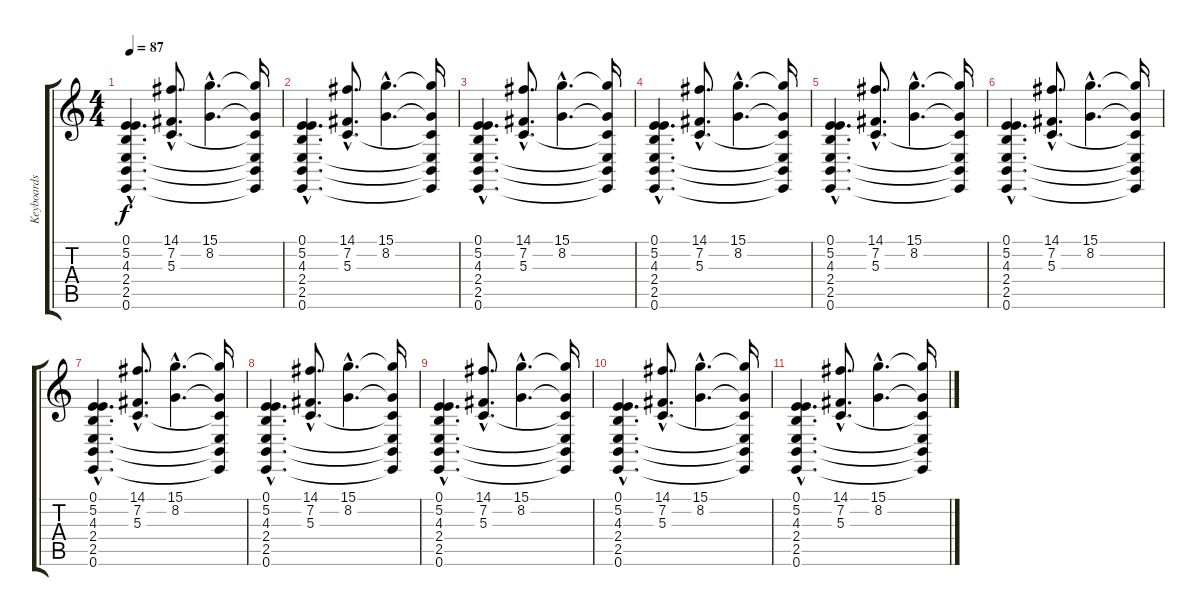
\track ("Keyboards" "Keyboards") {instrument stringensemble1}
\staff {score tabs}
\tuning (E4 B3 G3 D3 A2 E2) {hide}
\ts (4 4)
\tempo 87
\clef g2
\ks c
(0.1{hac} 5.2{hac} 4.3{hac} 2.4{hac} 2.5{hac} 0.6{hac}).4{d dy f volume 8} (14.1{hac} 7.2{hac} 5.3{hac}).8{d} (15.1{hac} 8.2{hac}).4{d} (15.1{t} 8.2{t} 5.3{t} 2.4{t} 2.5{t} 0.6{t}).16 |
(0.1{hac} 5.2{hac} 4.3{hac} 2.4{hac} 2.5{hac} 0.6{hac}).4{d} (14.1{hac} 7.2{hac} 5.3{hac}).8{d} (15.1{hac} 8.2{hac}).4{d} (15.1{t} 8.2{t} 5.3{t} 2.4{t} 2.5{t} 0.6{t}).16 |
(0.1{hac} 5.2{hac} 4.3{hac} 2.4{hac} 2.5{hac} 0.6{hac}).4{d volume 6} (14.1{hac} 7.2{hac} 5.3{hac}).8{d} (15.1{hac} 8.2{hac}).4{d} (15.1{t} 8.2{t} 5.3{t} 2.4{t} 2.5{t} 0.6{t}).16 |
(0.1{hac} 5.2{hac} 4.3{hac} 2.4{hac} 2.5{hac} 0.6{hac}).4{d} (14.1{hac} 7.2{hac} 5.3{hac}).8{d} (15.1{hac} 8.2{hac}).4{d} (15.1{t} 8.2{t} 5.3{t} 2.4{t} 2.5{t} 0.6{t}).16 |
(0.1{hac} 5.2{hac} 4.3{hac} 2.4{hac} 2.5{hac} 0.6{hac}).4{d volume 4} (14.1{hac} 7.2{hac} 5.3{hac}).8{d} (15.1{hac} 8.2{hac}).4{d} (15.1{t} 8.2{t} 5.3{t} 2.4{t} 2.5{t} 0.6{t}).16 |
(0.1{hac} 5.2{hac} 4.3{hac} 2.4{hac} 2.5{hac} 0.6{hac}).4{d} (14.1{hac} 7.2{hac} 5.3{hac}).8{d} (15.1{hac} 8.2{hac}).4{d} (15.1{t} 8.2{t} 5.3{t} 2.4{t} 2.5{t} 0.6{t}).16 |
(0.1{hac} 5.2{hac} 4.3{hac} 2.4{hac} 2.5{hac} 0.6{hac}).4{d volume 2} (14.1{hac} 7.2{hac} 5.3{hac}).8{d} (15.1{hac} 8.2{hac}).4{d} (15.1{t} 8.2{t} 5.3{t} 2.4{t} 2.5{t} 0.6{t}).16 |
(0.1{hac} 5.2{hac} 4.3{hac} 2.4{hac} 2.5{hac} 0.6{hac}).4{d} (14.1{hac} 7.2{hac} 5.3{hac}).8{d} (15.1{hac} 8.2{hac}).4{d} (15.1{t} 8.2{t} 5.3{t} 2.4{t} 2.5{t} 0.6{t}).16 |
(0.1{hac} 5.2{hac} 4.3{hac} 2.4{hac} 2.5{hac} 0.6{hac}).4{d volume 0} (14.1{hac} 7.2{hac} 5.3{hac}).8{d} (15.1{hac} 8.2{hac}).4{d} (15.1{t} 8.2{t} 5.3{t} 2.4{t} 2.5{t} 0.6{t}).16 |
(0.1{hac} 5.2{hac} 4.3{hac} 2.4{hac} 2.5{hac} 0.6{hac}).4{d} (14.1{hac} 7.2{hac} 5.3{hac}).8{d} (15.1{hac} 8.2{hac}).4{d} (15.1{t} 8.2{t} 5.3{t} 2.4{t} 2.5{t} 0.6{t}).16 |
(0.1{hac} 5.2{hac} 4.3{hac} 2.4{hac} 2.5{hac} 0.6{hac}).4{d} (14.1{hac} 7.2{hac} 5.3{hac}).8{d} (15.1{hac} 8.2{hac}).4{d} (15.1{t} 8.2{t} 5.3{t} 2.4{t} 2.5{t} 0.6{t}).16
